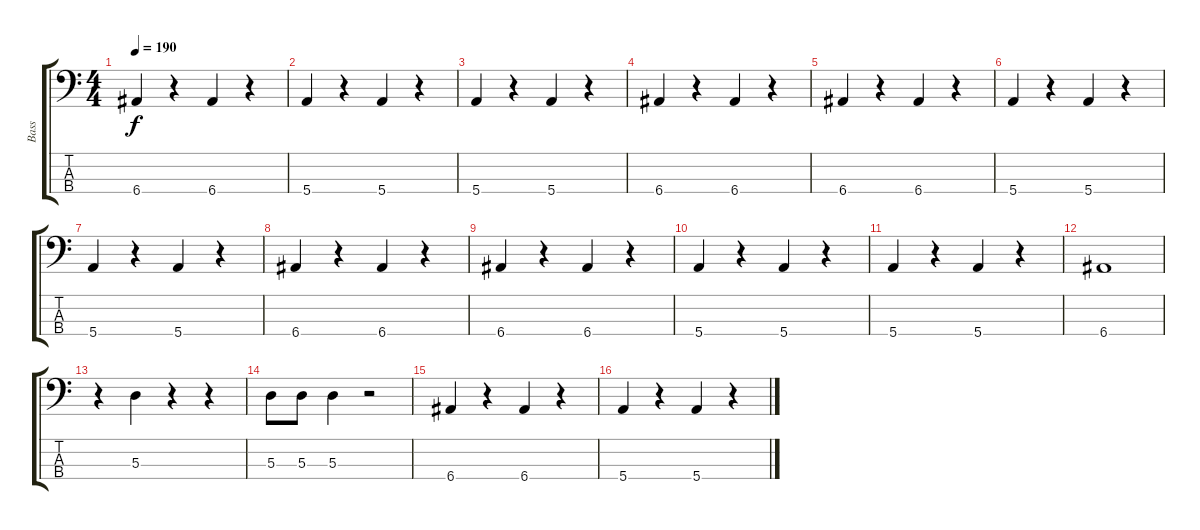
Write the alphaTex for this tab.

\track ("Bass" "Bass") {instrument slapbass1}
\staff {score tabs}
\tuning (G2 D2 A1 E1) {hide}
\ts (4 4)
\tempo 190
\clef f4
\ks c
6.4.4{dy f} r.4 6.4.4 r.4 |
5.4.4 r.4 5.4.4 r.4 |
5.4.4 r.4 5.4.4 r.4 |
6.4.4 r.4 6.4.4 r.4 |
6.4.4 r.4 6.4.4 r.4 |
5.4.4 r.4 5.4.4 r.4 |
5.4.4 r.4 5.4.4 r.4 |
6.4.4 r.4 6.4.4 r.4 |
6.4.4 r.4 6.4.4 r.4 |
5.4.4 r.4 5.4.4 r.4 |
5.4.4 r.4 5.4.4 r.4 |
6.4.1 |
r.4 5.3.4 r.4 r.4 |
5.3.8 5.3.8 5.3.4 r.2 |
6.4.4 r.4 6.4.4 r.4 |
5.4.4 r.4 5.4.4 r.4
